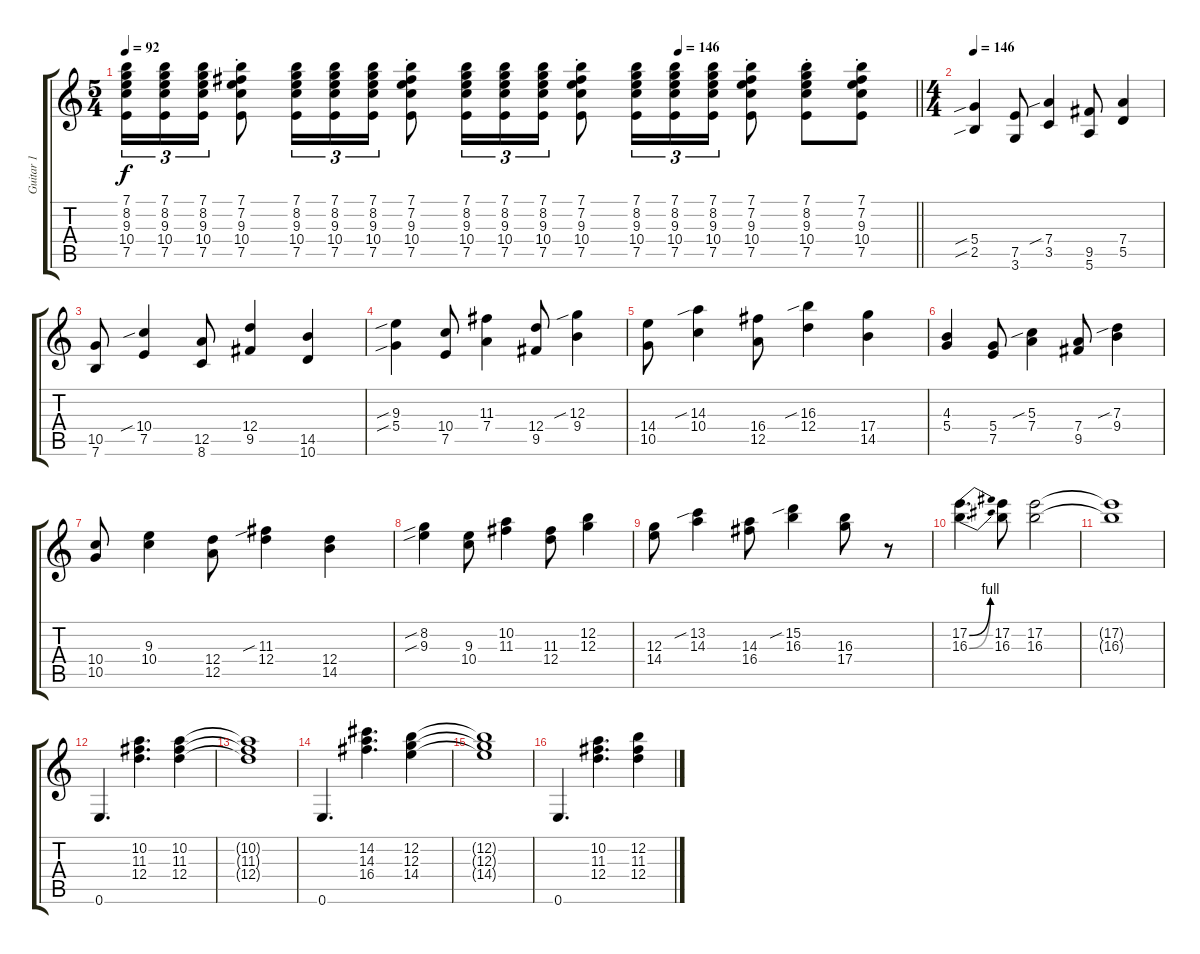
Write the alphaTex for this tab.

\track ("Guitar 1" "Guitar 1") {instrument overdrivenguitar}
\staff {score tabs}
\tuning (E4 B3 G3 D3 A2 E2) {hide}
\ts (5 4)
\tempo 92
\tempo (146 0.7)
\clef g2
\barLineRight lightlight
\ks c
(7.1 8.2 9.3 10.4 7.5).16{tu (3 2) dy f} (7.1 8.2 9.3 10.4 7.5).16{tu (3 2)} (7.1 8.2 9.3 10.4 7.5).16{tu (3 2)} (7.1{st} 7.2{st} 9.3{st} 10.4{st} 7.5{st}).8 (7.1 8.2 9.3 10.4 7.5).16{tu (3 2)} (7.1 8.2 9.3 10.4 7.5).16{tu (3 2)} (7.1 8.2 9.3 10.4 7.5).16{tu (3 2)} (7.1{st} 7.2{st} 9.3{st} 10.4{st} 7.5{st}).8 (7.1 8.2 9.3 10.4 7.5).16{tu (3 2)} (7.1 8.2 9.3 10.4 7.5).16{tu (3 2)} (7.1 8.2 9.3 10.4 7.5).16{tu (3 2)} (7.1{st} 7.2{st} 9.3{st} 10.4{st} 7.5{st}).8 (7.1 8.2 9.3 10.4 7.5).16{tu (3 2)} (7.1 8.2 9.3 10.4 7.5).16{tu (3 2)} (7.1 8.2 9.3 10.4 7.5).16{tu (3 2)} (7.1{st} 7.2{st} 9.3{st} 10.4{st} 7.5{st}).8 (7.1{st} 8.2{st} 9.3{st} 10.4{st} 7.5{st}).8 (7.1{st} 7.2{st} 9.3{st} 10.4{st} 7.5{st}).8 |
\ts (4 4)
\tempo 146
(5.4{sib} 2.5{sib}).4 (7.5 3.6).8 (7.4{sib} 3.5).4 (9.5 5.6).8 (7.4 5.5).4 |
(10.5 7.6).8 (10.4{sib} 7.5).4 (12.5 8.6).8 (12.4 9.5).4 (14.5 10.6).4 |
(9.3{sib} 5.4{sib}).4 (10.4 7.5).8 (11.3 7.4).4 (12.4 9.5).8 (12.3{sib} 9.4).4 |
(14.4 10.5).8 (14.3{sib} 10.4).4 (16.4 12.5).8 (16.3{sib} 12.4).4 (17.4 14.5).4 |
(4.3 5.4).4 (5.4 7.5).8 (5.3{sib} 7.4).4 (7.4 9.5).8 (7.3{sib} 9.4).4 |
(10.4 10.5).8 (9.3 10.4).4 (12.4 12.5).8 (11.3{sib} 12.4).4 (12.4 14.5).4 |
(8.2{sib} 9.3{sib}).4 (9.3 10.4).8 (10.2 11.3).4 (11.3 12.4).8 (12.2 12.3).4 |
(12.3 14.4).8 (13.2{sib} 14.3).4 (14.3 16.4).8 (15.2{sib} 16.3).4 (16.3 17.4).8 r.8 |
(17.2{be (bend 0 0 60 4)} 16.3{be (bend 0 0 60 4)}).4{d volume 14} (17.2 16.3).8 (17.2 16.3).2 |
(17.2{t} 16.3{t}).1 |
0.6.4{d} (10.2 11.3 12.4).4{d} (10.2 11.3 12.4).4 |
(10.2{t} 11.3{t} 12.4{t}).1 |
0.6.4{d} (14.2 14.3 16.4).4{d} (12.2 12.3 14.4).4 |
(12.2{t} 12.3{t} 14.4{t}).1 |
0.6.4{d} (10.2 11.3 12.4).4{d} (12.2 11.3 12.4).4
